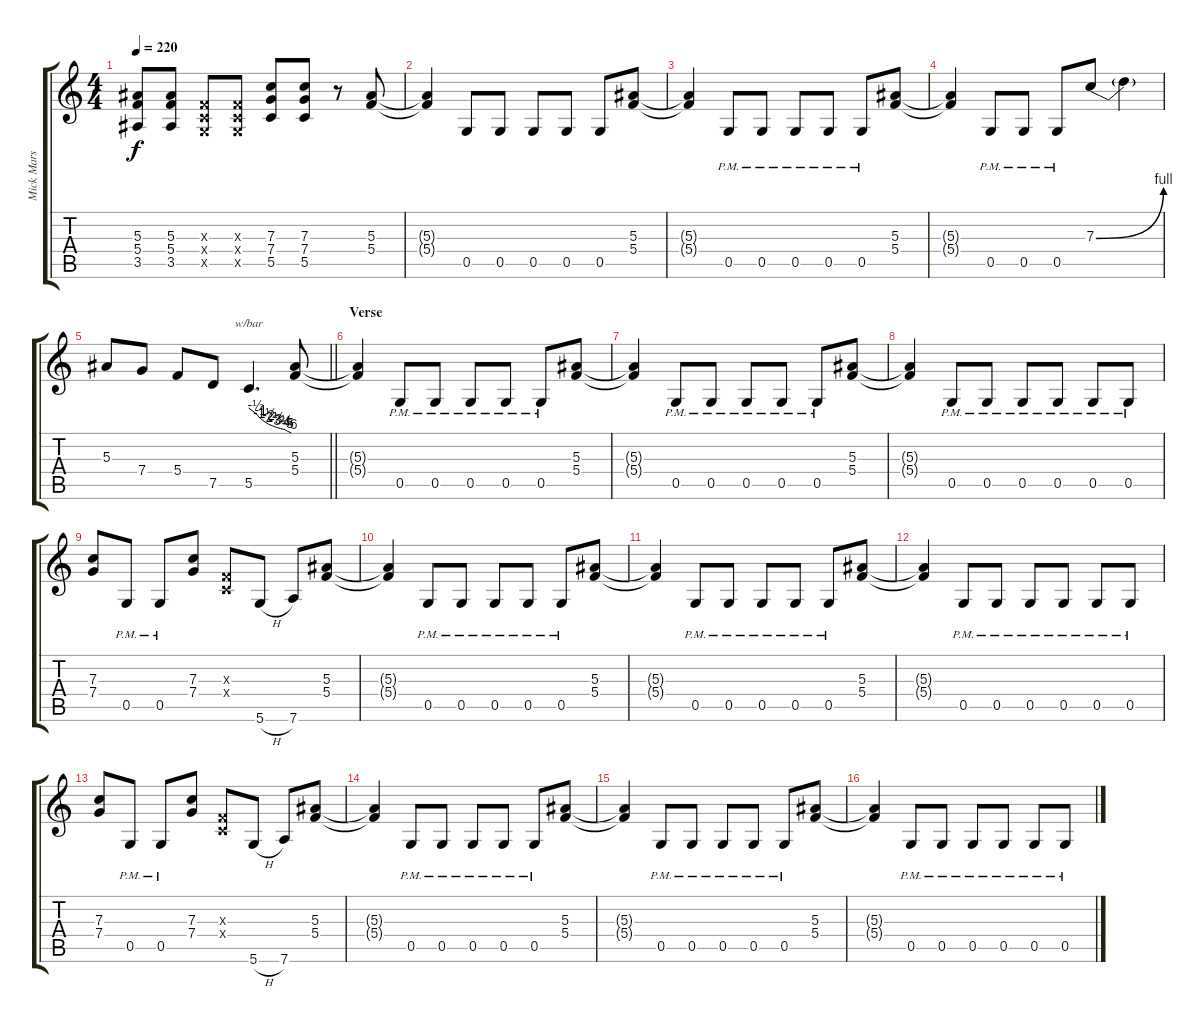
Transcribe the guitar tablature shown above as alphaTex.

\track ("Mick Mars - Guitar I" "Mick Mars ") {instrument distortionguitar}
\staff {score tabs}
\tuning (D4 A3 F3 C3 G2 D2) {hide}
\ts (4 4)
\tempo 220
\clef g2
\ks c
(5.3 5.4 3.5).8{dy f} (5.3 5.4 3.5).8 (0.3{x} 0.4{x} 0.5{x}).8 (0.3{x} 0.4{x} 0.5{x}).8 (7.3 7.4 5.5).8 (7.3 7.4 5.5).8 r.8 (5.3 5.4).8 |
(5.3{t} 5.4{t}).4 0.5.8 0.5.8 0.5.8 0.5.8 0.5.8 (5.3 5.4).8 |
(5.3{t} 5.4{t}).4 0.5{pm}.8 0.5{pm}.8 0.5{pm}.8 0.5{pm}.8 0.5{pm}.8 (5.3 5.4).8 |
(5.3{t} 5.4{t}).4 0.5{pm}.8 0.5{pm}.8 0.5{pm}.8 7.3{be (bend 0 0 60 4)}.8 7.3{t}.4 |
\barLineRight lightlight
5.3.8 7.4.8 5.4.8 7.5.8 5.5.4{d tbe (custom default 0 0 10 -2 17 -4 23 -6 28 -8 34 -10 39 -12 45 -14 51 -16 55 -20 60 -24)} (5.3 5.4).8 |
\section ("" "Verse")
(5.3{t} 5.4{t}).4 0.5{pm}.8 0.5{pm}.8 0.5{pm}.8 0.5{pm}.8 0.5{pm}.8 (5.3 5.4).8 |
(5.3{t} 5.4{t}).4 0.5{pm}.8 0.5{pm}.8 0.5{pm}.8 0.5{pm}.8 0.5{pm}.8 (5.3 5.4).8 |
(5.3{t} 5.4{t}).4 0.5{pm}.8 0.5{pm}.8 0.5{pm}.8 0.5{pm}.8 0.5{pm}.8 0.5{pm}.8 |
(7.3 7.4).8 0.5{pm}.8 0.5{pm}.8 (7.3 7.4).8 (0.3{x} 0.4{x}).8 5.6{h}.8 7.6.8 (5.3 5.4).8 |
(5.3{t} 5.4{t}).4 0.5{pm}.8 0.5{pm}.8 0.5{pm}.8 0.5{pm}.8 0.5{pm}.8 (5.3 5.4).8 |
(5.3{t} 5.4{t}).4 0.5{pm}.8 0.5{pm}.8 0.5{pm}.8 0.5{pm}.8 0.5{pm}.8 (5.3 5.4).8 |
(5.3{t} 5.4{t}).4 0.5{pm}.8 0.5{pm}.8 0.5{pm}.8 0.5{pm}.8 0.5{pm}.8 0.5{pm}.8 |
(7.3 7.4).8 0.5{pm}.8 0.5{pm}.8 (7.3 7.4).8 (0.3{x} 0.4{x}).8 5.6{h}.8 7.6.8 (5.3 5.4).8 |
(5.3{t} 5.4{t}).4 0.5{pm}.8 0.5{pm}.8 0.5{pm}.8 0.5{pm}.8 0.5{pm}.8 (5.3 5.4).8 |
(5.3{t} 5.4{t}).4 0.5{pm}.8 0.5{pm}.8 0.5{pm}.8 0.5{pm}.8 0.5{pm}.8 (5.3 5.4).8 |
(5.3{t} 5.4{t}).4 0.5{pm}.8 0.5{pm}.8 0.5{pm}.8 0.5{pm}.8 0.5{pm}.8 0.5{pm}.8
